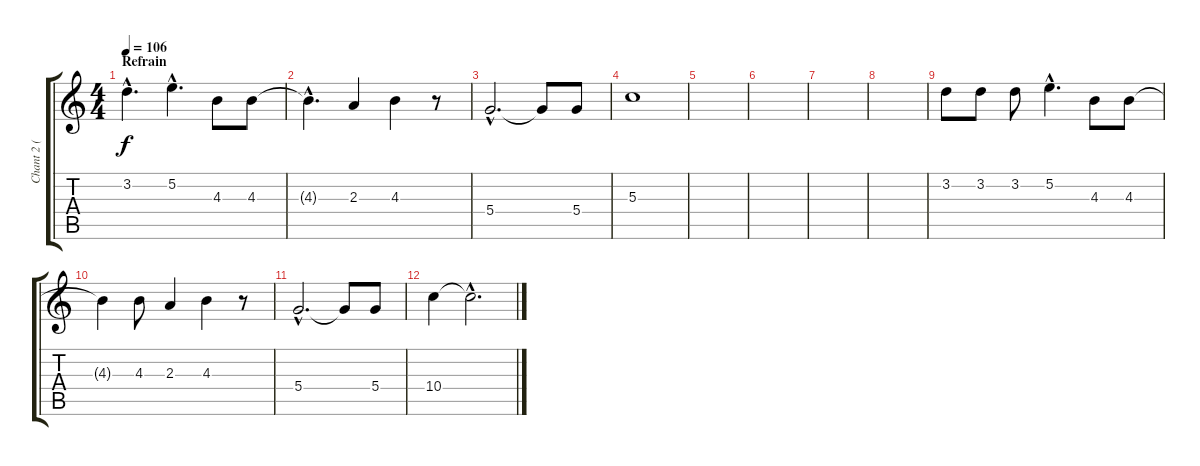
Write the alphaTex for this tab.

\track ("Chant 2 ( Jhon)" "Chant 2 ( ") {instrument overdrivenguitar}
\staff {score tabs}
\tuning (E4 B3 G3 D3 A2 E2) {hide}
\ts (4 4)
\section ("" "Refrain")
\tempo 106
\clef g2
\ks c
3.2{hac}.4{d dy f} 5.2{hac}.4{d} 4.3.8 4.3.8 |
4.3{hac t}.4{d} 2.3.4 4.3.4 r.8 |
5.4{hac}.2{d} 5.4{t}.8 5.4.8 |
5.3.1 |
|
|
|
|
3.2.8 3.2.8 3.2.8 5.2{hac}.4{d} 4.3.8 4.3.8 |
4.3{t}.4 4.3.8 2.3.4 4.3.4 r.8 |
5.4{hac}.2{d} 5.4{t}.8 5.4.8 |
10.4.4 10.4{hac t}.2{d}
